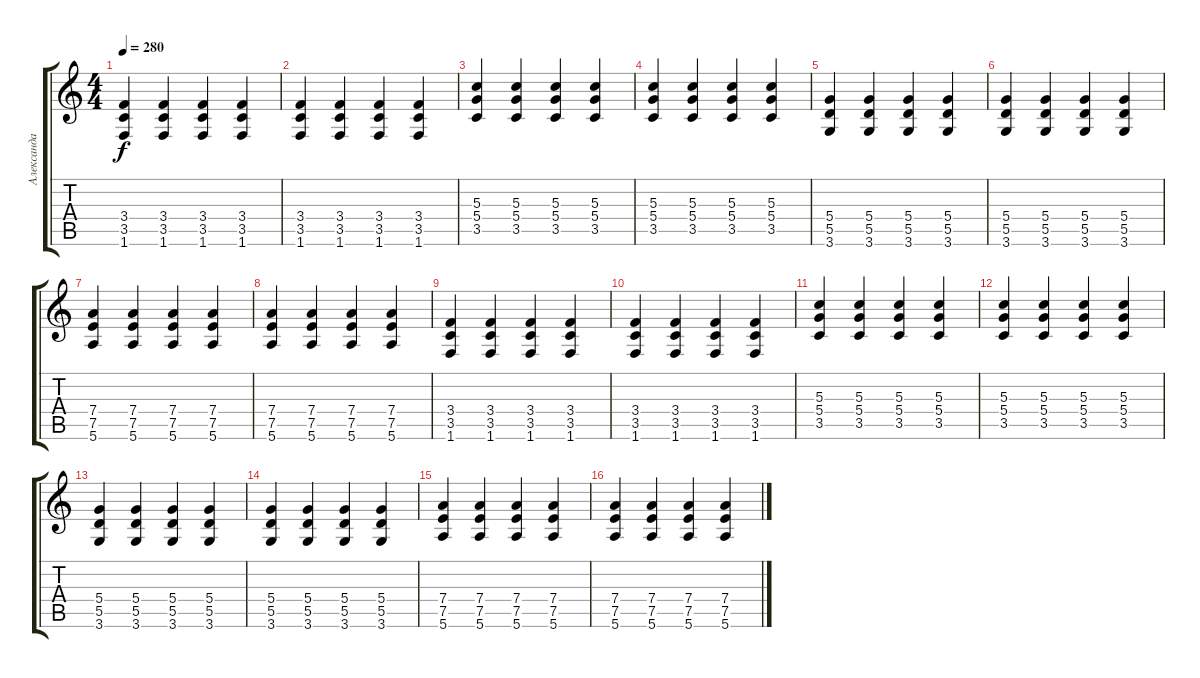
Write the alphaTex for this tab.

\track ("Александа \"Ренегат\" Леонтьев" "Александа ") {instrument overdrivenguitar}
\staff {score tabs}
\tuning (E4 B3 G3 D3 A2 E2) {hide}
\ts (4 4)
\tempo 280
\clef g2
\ks c
(3.4 3.5 1.6).4{dy f} (3.4 3.5 1.6).4 (3.4 3.5 1.6).4 (3.4 3.5 1.6).4 |
(3.4 3.5 1.6).4 (3.4 3.5 1.6).4 (3.4 3.5 1.6).4 (3.4 3.5 1.6).4 |
(5.3 5.4 3.5).4 (5.3 5.4 3.5).4 (5.3 5.4 3.5).4 (5.3 5.4 3.5).4 |
(5.3 5.4 3.5).4 (5.3 5.4 3.5).4 (5.3 5.4 3.5).4 (5.3 5.4 3.5).4 |
(5.4 5.5 3.6).4 (5.4 5.5 3.6).4 (5.4 5.5 3.6).4 (5.4 5.5 3.6).4 |
(5.4 5.5 3.6).4 (5.4 5.5 3.6).4 (5.4 5.5 3.6).4 (5.4 5.5 3.6).4 |
(7.4 7.5 5.6).4 (7.4 7.5 5.6).4 (7.4 7.5 5.6).4 (7.4 7.5 5.6).4 |
(7.4 7.5 5.6).4 (7.4 7.5 5.6).4 (7.4 7.5 5.6).4 (7.4 7.5 5.6).4 |
(3.4 3.5 1.6).4 (3.4 3.5 1.6).4 (3.4 3.5 1.6).4 (3.4 3.5 1.6).4 |
(3.4 3.5 1.6).4 (3.4 3.5 1.6).4 (3.4 3.5 1.6).4 (3.4 3.5 1.6).4 |
(5.3 5.4 3.5).4 (5.3 5.4 3.5).4 (5.3 5.4 3.5).4 (5.3 5.4 3.5).4 |
(5.3 5.4 3.5).4 (5.3 5.4 3.5).4 (5.3 5.4 3.5).4 (5.3 5.4 3.5).4 |
(5.4 5.5 3.6).4 (5.4 5.5 3.6).4 (5.4 5.5 3.6).4 (5.4 5.5 3.6).4 |
(5.4 5.5 3.6).4 (5.4 5.5 3.6).4 (5.4 5.5 3.6).4 (5.4 5.5 3.6).4 |
(7.4 7.5 5.6).4 (7.4 7.5 5.6).4 (7.4 7.5 5.6).4 (7.4 7.5 5.6).4 |
(7.4 7.5 5.6).4 (7.4 7.5 5.6).4 (7.4 7.5 5.6).4 (7.4 7.5 5.6).4
